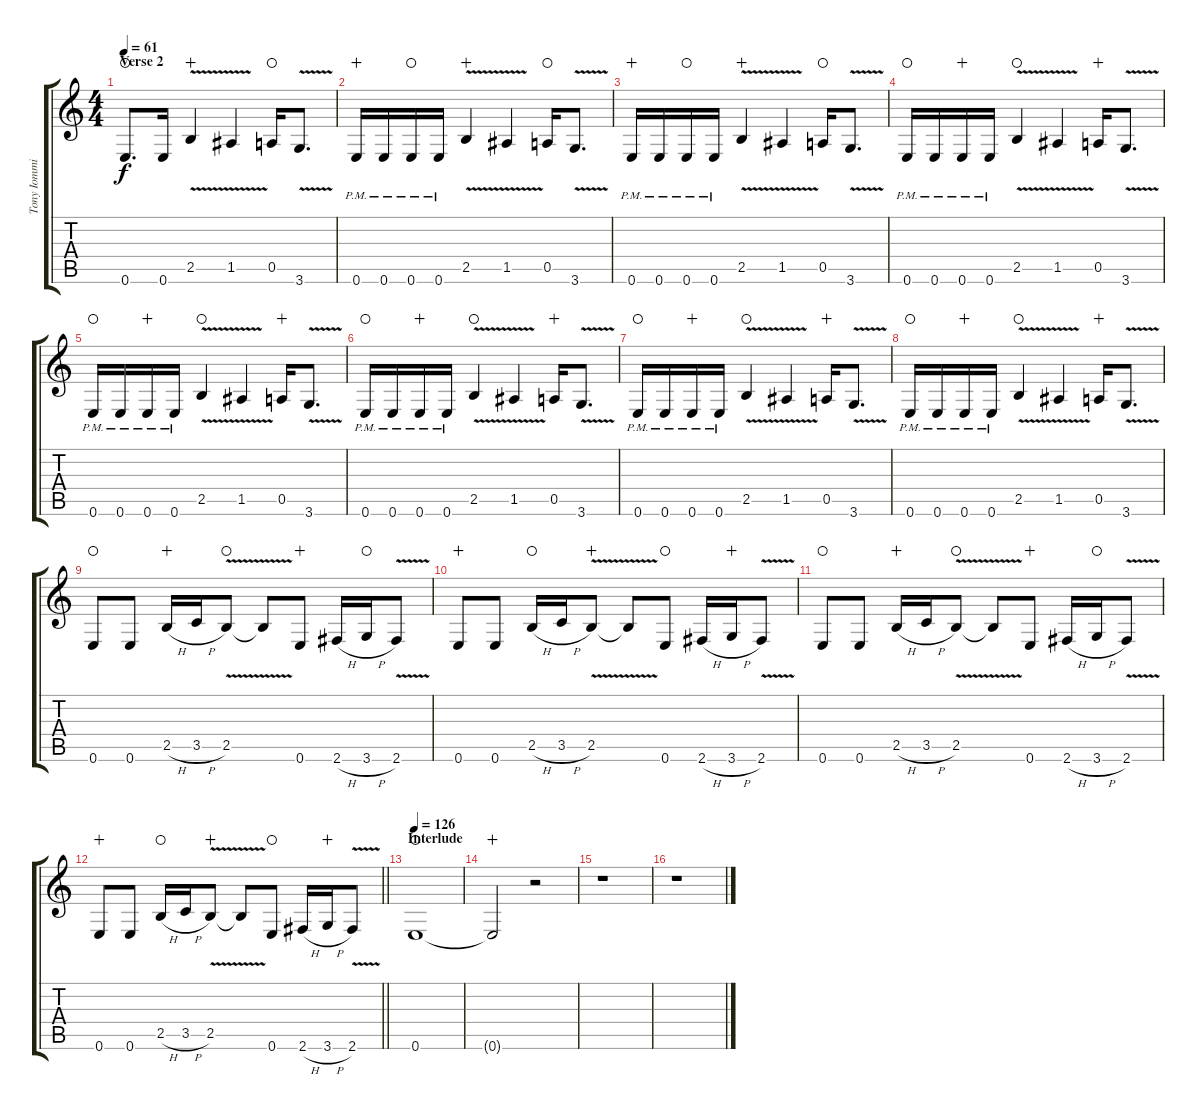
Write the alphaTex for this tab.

\track ("Tony Iommi" "Tony Iommi") {instrument distortionguitar}
\staff {score tabs}
\tuning (E4 B3 G3 D3 A2 E2) {hide}
\ts (4 4)
\section ("" "Verse 2")
\tempo 61
\clef g2
\ks c
0.6.8{d dy f waho} 0.6.16 2.5{v}.4{wahc} 1.5{v}.4 0.5.16{waho} 3.6{v}.8{d} |
0.6{pm}.16{wahc} 0.6{pm}.16 0.6{pm}.16{waho} 0.6{pm}.16 2.5{v}.4{wahc} 1.5{v}.4 0.5.16{waho} 3.6{v}.8{d} |
0.6{pm}.16{wahc} 0.6{pm}.16 0.6{pm}.16{waho} 0.6{pm}.16 2.5{v}.4{wahc} 1.5{v}.4 0.5.16{waho} 3.6{v}.8{d} |
0.6{pm}.16{waho} 0.6{pm}.16 0.6{pm}.16{wahc} 0.6{pm}.16 2.5{v}.4{waho} 1.5{v}.4 0.5.16{wahc} 3.6{v}.8{d} |
0.6{pm}.16{waho} 0.6{pm}.16 0.6{pm}.16{wahc} 0.6{pm}.16 2.5{v}.4{waho} 1.5{v}.4 0.5.16{wahc} 3.6{v}.8{d} |
0.6{pm}.16{waho} 0.6{pm}.16 0.6{pm}.16{wahc} 0.6{pm}.16 2.5{v}.4{waho} 1.5{v}.4 0.5.16{wahc} 3.6{v}.8{d} |
0.6{pm}.16{waho} 0.6{pm}.16 0.6{pm}.16{wahc} 0.6{pm}.16 2.5{v}.4{waho} 1.5{v}.4 0.5.16{wahc} 3.6{v}.8{d} |
0.6{pm}.16{waho} 0.6{pm}.16 0.6{pm}.16{wahc} 0.6{pm}.16 2.5{v}.4{waho} 1.5{v}.4 0.5.16{wahc} 3.6{v}.8{d} |
0.6.8{waho} 0.6.8 2.5{h}.16{wahc} 3.5{h}.16 2.5{v}.8{waho} 2.5{t}.8 0.6.8{wahc} 2.6{h}.16 3.6{h}.16{waho} 2.6{v}.8 |
0.6.8{wahc} 0.6.8 2.5{h}.16{waho} 3.5{h}.16 2.5{v}.8{wahc} 2.5{t}.8 0.6.8{waho} 2.6{h}.16 3.6{h}.16{wahc} 2.6{v}.8 |
0.6.8{waho} 0.6.8 2.5{h}.16{wahc} 3.5{h}.16 2.5{v}.8{waho} 2.5{t}.8 0.6.8{wahc} 2.6{h}.16 3.6{h}.16{waho} 2.6{v}.8 |
\barLineRight lightlight
0.6.8{wahc} 0.6.8 2.5{h}.16{waho} 3.5{h}.16 2.5{v}.8{wahc} 2.5{t}.8 0.6.8{waho} 2.6{h}.16 3.6{h}.16{wahc} 2.6{v}.8 |
\section ("" "Interlude")
\tempo 126
0.6.1{waho} |
0.6{t}.2{wahc} r.2 |
r.1 |
r.1
